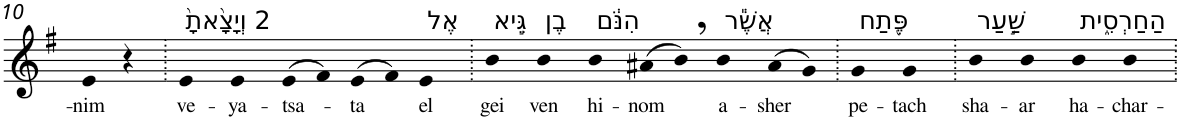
**kern	**text
*part1	*part1
*staff1	*staff1
*I"Piano	*
*I'Pno	*
!!LO:PB:g=z
*clefG2	*
*k[f#]	*
*G:	*
=10	=10
!	!LO:LY:b
4e	-nim
4r	.
=11.	=11.
!LO:TX:a:t=2 וְיָצָ֙אתָ֙	!
!	!LO:LY:b
4e	ve-
!	!LO:LY:b
4e	-ya-
!	!LO:LY:b
(>8e	-tsa-
8f#)	.
!	!LO:LY:b
(>8e	-ta
8f#)	.
!LO:TX:a:t=אֶל	!
!	!LO:LY:b
4e	el
=12.	=12.
!LO:TX:a:t=גֵּ֣יא	!
!	!LO:LY:b
4b	gei
!LO:TX:a:t=בֶן	!
!	!LO:LY:b
4b	ven
!LO:TX:a:t=הִנֹּ֔ם	!
!	!LO:LY:b
4b	hi-
!	!LO:LY:b
(>8a#X	-nom
8b,)	.
!LO:TX:a:t=אֲשֶׁ֕ר	!
!	!LO:LY:b
4b	a-
!	!LO:LY:b
(>8a#	-sher
8g)	.
=13.	=13.
!LO:TX:a:t=פֶּ֖תַח	!
!	!LO:LY:b
4g	pe-
!	!LO:LY:b
4g	-tach
=14.	=14.
!LO:TX:a:t=שַׁ֣עַר	!
!	!LO:LY:b
4b	sha-
!	!LO:LY:b
4b	-ar
!LO:TX:a:t=הַחַרְסִ֑ית	!
!	!LO:LY:b
4b	ha-
!	!LO:LY:b
4b	-char-
=.	=.
*-	*-
